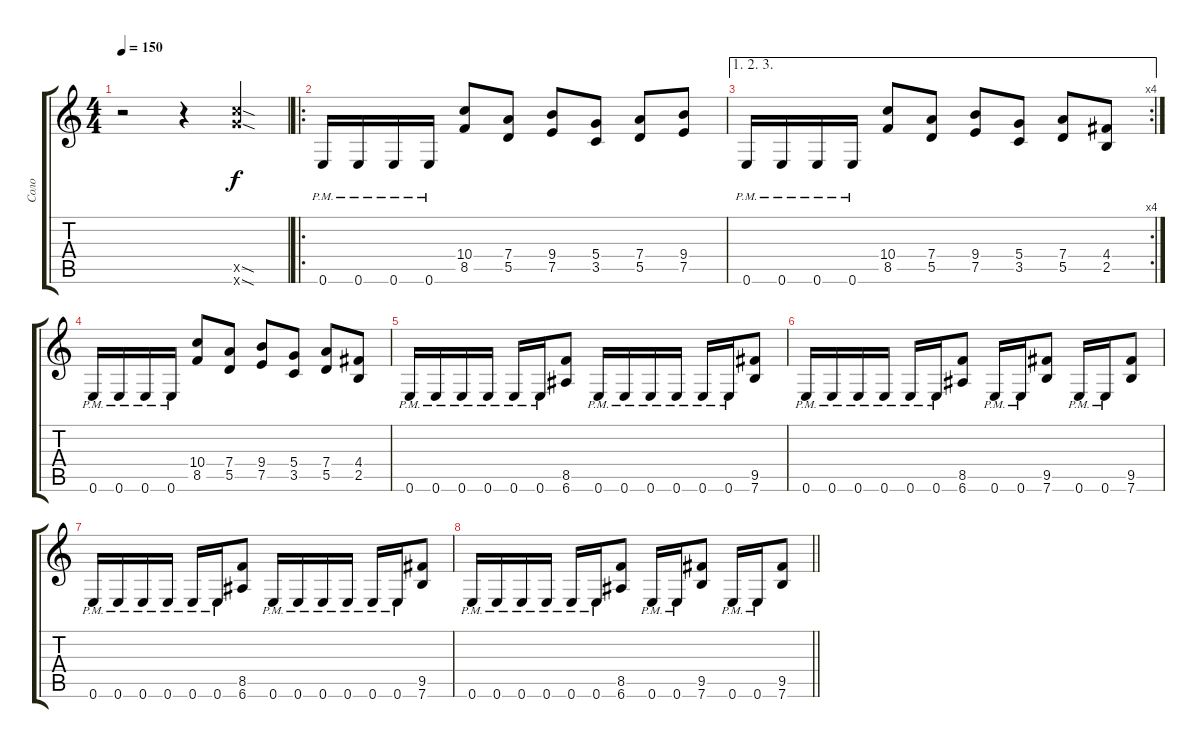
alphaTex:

\track ("Соло" "Соло") {instrument distortionguitar}
\staff {score tabs}
\tuning (E4 B3 G3 D3 A2 E2) {hide}
\ts (4 4)
\tempo 150
\clef g2
\ks c
r.2{dy f} r.4 (15.5{sod x} 15.6{sod x}).4 |
\ro
0.6{pm}.16 0.6{pm}.16 0.6{pm}.16 0.6{pm}.16 (10.4 8.5).8 (7.4 5.5).8 (9.4 7.5).8 (5.4 3.5).8 (7.4 5.5).8 (9.4 7.5).8 |
\ae (1 2 3)
\rc 4
0.6{pm}.16 0.6{pm}.16 0.6{pm}.16 0.6{pm}.16 (10.4 8.5).8 (7.4 5.5).8 (9.4 7.5).8 (5.4 3.5).8 (7.4 5.5).8 (4.4 2.5).8 |
0.6{pm}.16 0.6{pm}.16 0.6{pm}.16 0.6{pm}.16 (10.4 8.5).8 (7.4 5.5).8 (9.4 7.5).8 (5.4 3.5).8 (7.4 5.5).8 (4.4 2.5).8 |
0.6{pm}.16{instrument distortionguitar} 0.6{pm}.16 0.6{pm}.16 0.6{pm}.16 0.6{pm}.16 0.6{pm}.16 (8.5 6.6).8 0.6{pm}.16 0.6{pm}.16 0.6{pm}.16 0.6{pm}.16 0.6{pm}.16 0.6{pm}.16 (9.5 7.6).8 |
0.6{pm}.16 0.6{pm}.16 0.6{pm}.16 0.6{pm}.16 0.6{pm}.16 0.6{pm}.16 (8.5 6.6).8 0.6{pm}.16 0.6{pm}.16 (9.5 7.6).8 0.6{pm}.16 0.6{pm}.16 (9.5 7.6).8 |
0.6{pm}.16{instrument distortionguitar} 0.6{pm}.16 0.6{pm}.16 0.6{pm}.16 0.6{pm}.16 0.6{pm}.16 (8.5 6.6).8 0.6{pm}.16 0.6{pm}.16 0.6{pm}.16 0.6{pm}.16 0.6{pm}.16 0.6{pm}.16 (9.5 7.6).8 |
\barLineRight lightlight
0.6{pm}.16 0.6{pm}.16 0.6{pm}.16 0.6{pm}.16 0.6{pm}.16 0.6{pm}.16 (8.5 6.6).8 0.6{pm}.16 0.6{pm}.16 (9.5 7.6).8 0.6{pm}.16 0.6{pm}.16 (9.5 7.6).8
